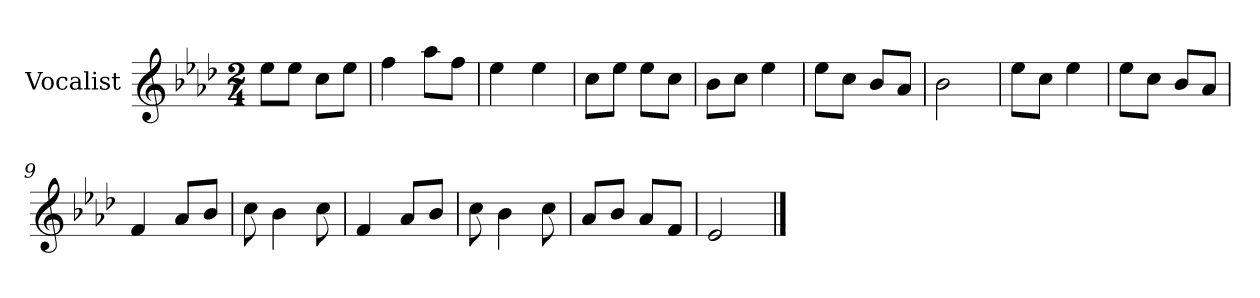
**kern
*part1
*staff1
*I"Vocalist
*k[b-e-a-d-]
*A-:
*M2/4
=
8ee-L
8ee-J
8ccL
8ee-J
=1
4ff
8aa-L
8ffJ
=2
4ee-
4ee-
=3
8ccL
8ee-J
8ee-L
8ccJ
=4
8b-L
8ccJ
4ee-
=5
8ee-L
8ccJ
8b-L
8a-J
=6
2b-
=7
8ee-L
8ccJ
4ee-
=8
8ee-L
8ccJ
8b-L
8a-J
=9
4f
8a-L
8b-J
=10
8cc
4b-
8cc
=11
4f
8a-L
8b-J
=12
8cc
4b-
8cc
=13
8a-L
8b-J
8a-L
8fJ
=14
2e-
==
*-
